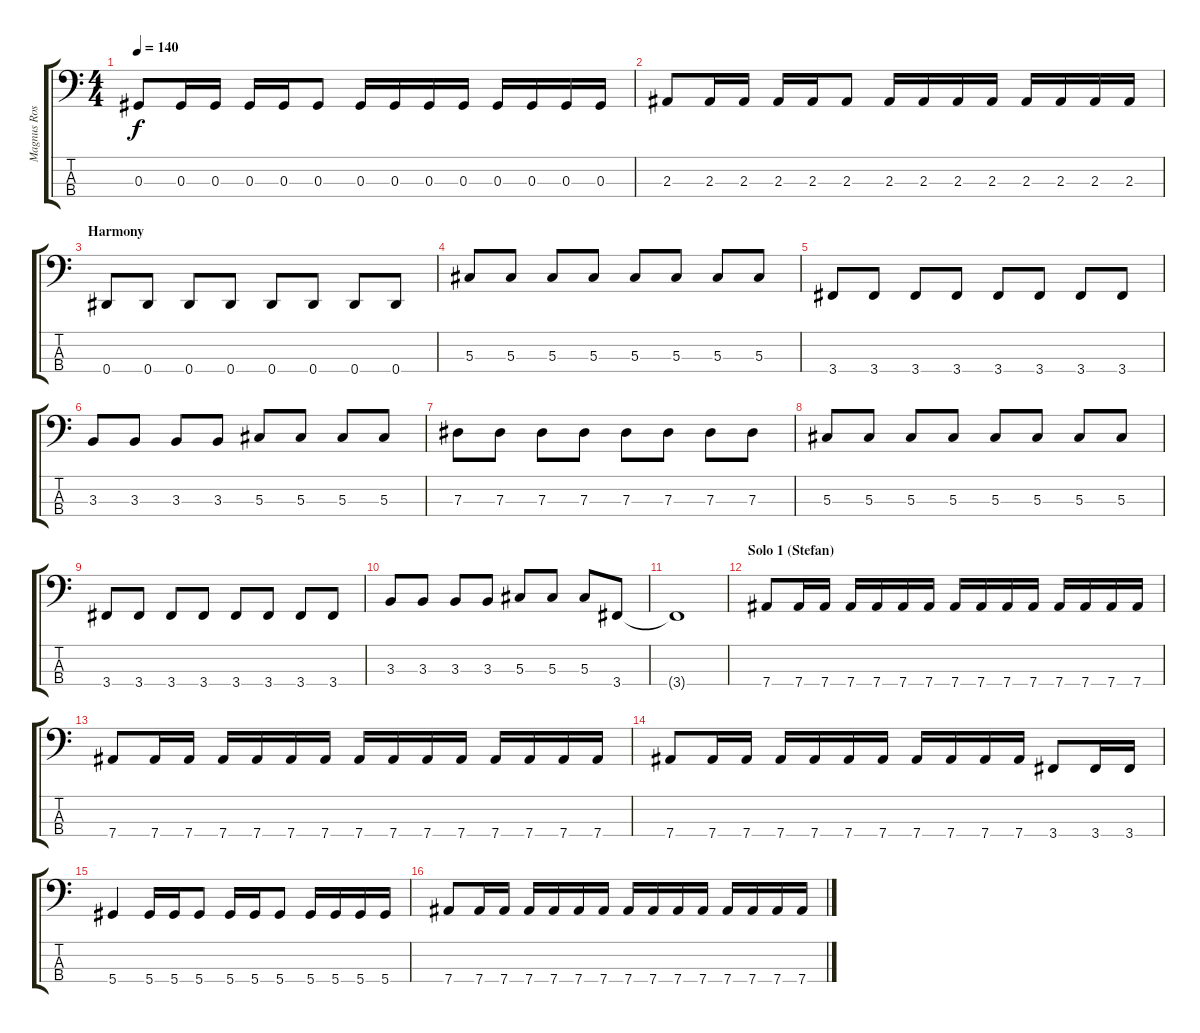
\track ("Magnus Rosén :: Bass" "Magnus Ros") {instrument electricbassfinger}
\staff {score tabs}
\tuning (Gb2 Db2 Ab1 Eb1) {hide}
\ts (4 4)
\tempo 140
\clef f4
\ks c
0.3.8{dy f} 0.3.16 0.3.16 0.3.16 0.3.16 0.3.8 0.3.16 0.3.16 0.3.16 0.3.16 0.3.16 0.3.16 0.3.16 0.3.16 |
2.3.8 2.3.16 2.3.16 2.3.16 2.3.16 2.3.8 2.3.16 2.3.16 2.3.16 2.3.16 2.3.16 2.3.16 2.3.16 2.3.16 |
\section ("" "Harmony ")
0.4.8 0.4.8 0.4.8 0.4.8 0.4.8 0.4.8 0.4.8 0.4.8 |
5.3.8 5.3.8 5.3.8 5.3.8 5.3.8 5.3.8 5.3.8 5.3.8 |
3.4.8 3.4.8 3.4.8 3.4.8 3.4.8 3.4.8 3.4.8 3.4.8 |
3.3.8 3.3.8 3.3.8 3.3.8 5.3.8 5.3.8 5.3.8 5.3.8 |
7.3.8 7.3.8 7.3.8 7.3.8 7.3.8 7.3.8 7.3.8 7.3.8 |
5.3.8 5.3.8 5.3.8 5.3.8 5.3.8 5.3.8 5.3.8 5.3.8 |
3.4.8 3.4.8 3.4.8 3.4.8 3.4.8 3.4.8 3.4.8 3.4.8 |
3.3.8 3.3.8 3.3.8 3.3.8 5.3.8 5.3.8 5.3.8 3.4.8 |
3.4{t}.1 |
\section ("" "Solo 1 (Stefan)")
7.4.8 7.4.16 7.4.16 7.4.16 7.4.16 7.4.16 7.4.16 7.4.16 7.4.16 7.4.16 7.4.16 7.4.16 7.4.16 7.4.16 7.4.16 |
7.4.8 7.4.16 7.4.16 7.4.16 7.4.16 7.4.16 7.4.16 7.4.16 7.4.16 7.4.16 7.4.16 7.4.16 7.4.16 7.4.16 7.4.16 |
7.4.8 7.4.16 7.4.16 7.4.16 7.4.16 7.4.16 7.4.16 7.4.16 7.4.16 7.4.16 7.4.16 3.4.8 3.4.16 3.4.16 |
5.4.4 5.4.16 5.4.16 5.4.8 5.4.16 5.4.16 5.4.8 5.4.16 5.4.16 5.4.16 5.4.16 |
7.4.8 7.4.16 7.4.16 7.4.16 7.4.16 7.4.16 7.4.16 7.4.16 7.4.16 7.4.16 7.4.16 7.4.16 7.4.16 7.4.16 7.4.16
